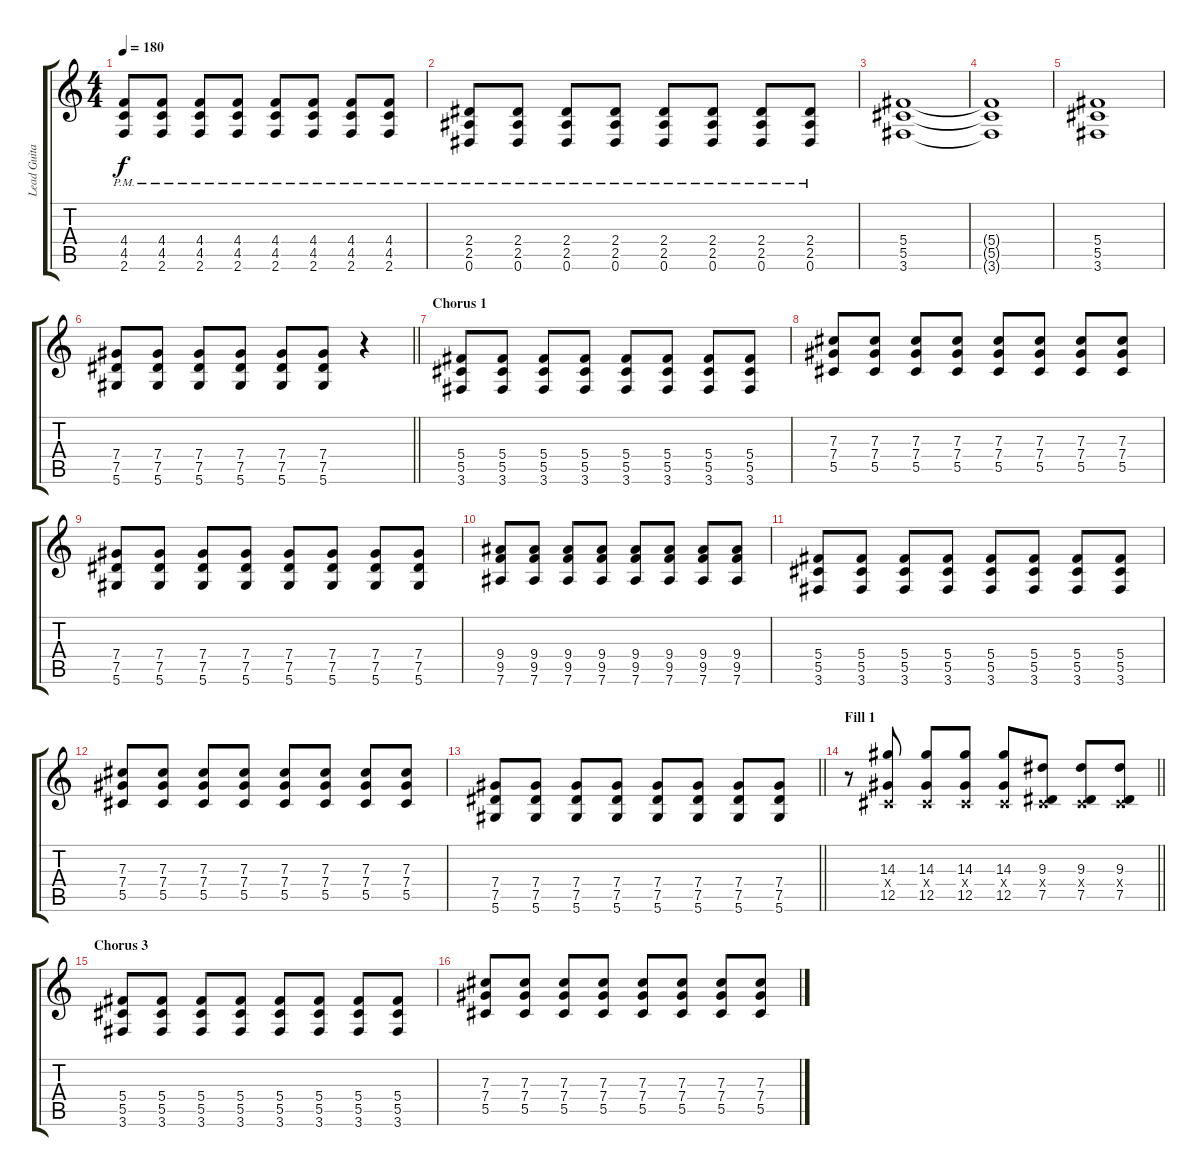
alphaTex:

\track ("Lead Guitar" "Lead Guita") {instrument distortionguitar}
\staff {score tabs}
\tuning (Eb4 Bb3 Gb3 Db3 Ab2 Eb2) {hide}
\ts (4 4)
\tempo 180
\clef g2
\ks c
(4.4{pm} 4.5{pm} 2.6{pm}).8{dy f} (4.4{pm} 4.5{pm} 2.6{pm}).8 (4.4{pm} 4.5{pm} 2.6{pm}).8 (4.4{pm} 4.5{pm} 2.6{pm}).8 (4.4{pm} 4.5{pm} 2.6{pm}).8 (4.4{pm} 4.5{pm} 2.6{pm}).8 (4.4{pm} 4.5{pm} 2.6{pm}).8 (4.4{pm} 4.5{pm} 2.6{pm}).8 |
(2.4{pm} 2.5{pm} 0.6{pm}).8 (2.4{pm} 2.5{pm} 0.6{pm}).8 (2.4{pm} 2.5{pm} 0.6{pm}).8 (2.4{pm} 2.5{pm} 0.6{pm}).8 (2.4{pm} 2.5{pm} 0.6{pm}).8 (2.4{pm} 2.5{pm} 0.6{pm}).8 (2.4{pm} 2.5{pm} 0.6{pm}).8 (2.4{pm} 2.5{pm} 0.6{pm}).8 |
(5.4 5.5 3.6).1 |
(5.4{t} 5.5{t} 3.6{t}).1 |
(5.4 5.5 3.6).1 |
\barLineRight lightlight
(7.4 7.5 5.6).8 (7.4 7.5 5.6).8 (7.4 7.5 5.6).8 (7.4 7.5 5.6).8 (7.4 7.5 5.6).8 (7.4 7.5 5.6).8 r.4 |
\section ("" "Chorus 1")
(5.4 5.5 3.6).8 (5.4 5.5 3.6).8 (5.4 5.5 3.6).8 (5.4 5.5 3.6).8 (5.4 5.5 3.6).8 (5.4 5.5 3.6).8 (5.4 5.5 3.6).8 (5.4 5.5 3.6).8 |
(7.3 7.4 5.5).8 (7.3 7.4 5.5).8 (7.3 7.4 5.5).8 (7.3 7.4 5.5).8 (7.3 7.4 5.5).8 (7.3 7.4 5.5).8 (7.3 7.4 5.5).8 (7.3 7.4 5.5).8 |
(7.4 7.5 5.6).8 (7.4 7.5 5.6).8 (7.4 7.5 5.6).8 (7.4 7.5 5.6).8 (7.4 7.5 5.6).8 (7.4 7.5 5.6).8 (7.4 7.5 5.6).8 (7.4 7.5 5.6).8 |
(9.4 9.5 7.6).8 (9.4 9.5 7.6).8 (9.4 9.5 7.6).8 (9.4 9.5 7.6).8 (9.4 9.5 7.6).8 (9.4 9.5 7.6).8 (9.4 9.5 7.6).8 (9.4 9.5 7.6).8 |
(5.4 5.5 3.6).8 (5.4 5.5 3.6).8 (5.4 5.5 3.6).8 (5.4 5.5 3.6).8 (5.4 5.5 3.6).8 (5.4 5.5 3.6).8 (5.4 5.5 3.6).8 (5.4 5.5 3.6).8 |
(7.3 7.4 5.5).8 (7.3 7.4 5.5).8 (7.3 7.4 5.5).8 (7.3 7.4 5.5).8 (7.3 7.4 5.5).8 (7.3 7.4 5.5).8 (7.3 7.4 5.5).8 (7.3 7.4 5.5).8 |
\barLineRight lightlight
(7.4 7.5 5.6).8 (7.4 7.5 5.6).8 (7.4 7.5 5.6).8 (7.4 7.5 5.6).8 (7.4 7.5 5.6).8 (7.4 7.5 5.6).8 (7.4 7.5 5.6).8 (7.4 7.5 5.6).8 |
\section ("" "Fill 1")
\barLineRight lightlight
r.8 (14.3 0.4{x} 12.5).8 (14.3 0.4{x} 12.5).8 (14.3 0.4{x} 12.5).8 (14.3 0.4{x} 12.5).8 (9.3 0.4{x} 7.5).8 (9.3 0.4{x} 7.5).8 (9.3 0.4{x} 7.5).8 |
\section ("" "Chorus 3")
(5.4 5.5 3.6).8 (5.4 5.5 3.6).8 (5.4 5.5 3.6).8 (5.4 5.5 3.6).8 (5.4 5.5 3.6).8 (5.4 5.5 3.6).8 (5.4 5.5 3.6).8 (5.4 5.5 3.6).8 |
(7.3 7.4 5.5).8 (7.3 7.4 5.5).8 (7.3 7.4 5.5).8 (7.3 7.4 5.5).8 (7.3 7.4 5.5).8 (7.3 7.4 5.5).8 (7.3 7.4 5.5).8 (7.3 7.4 5.5).8
